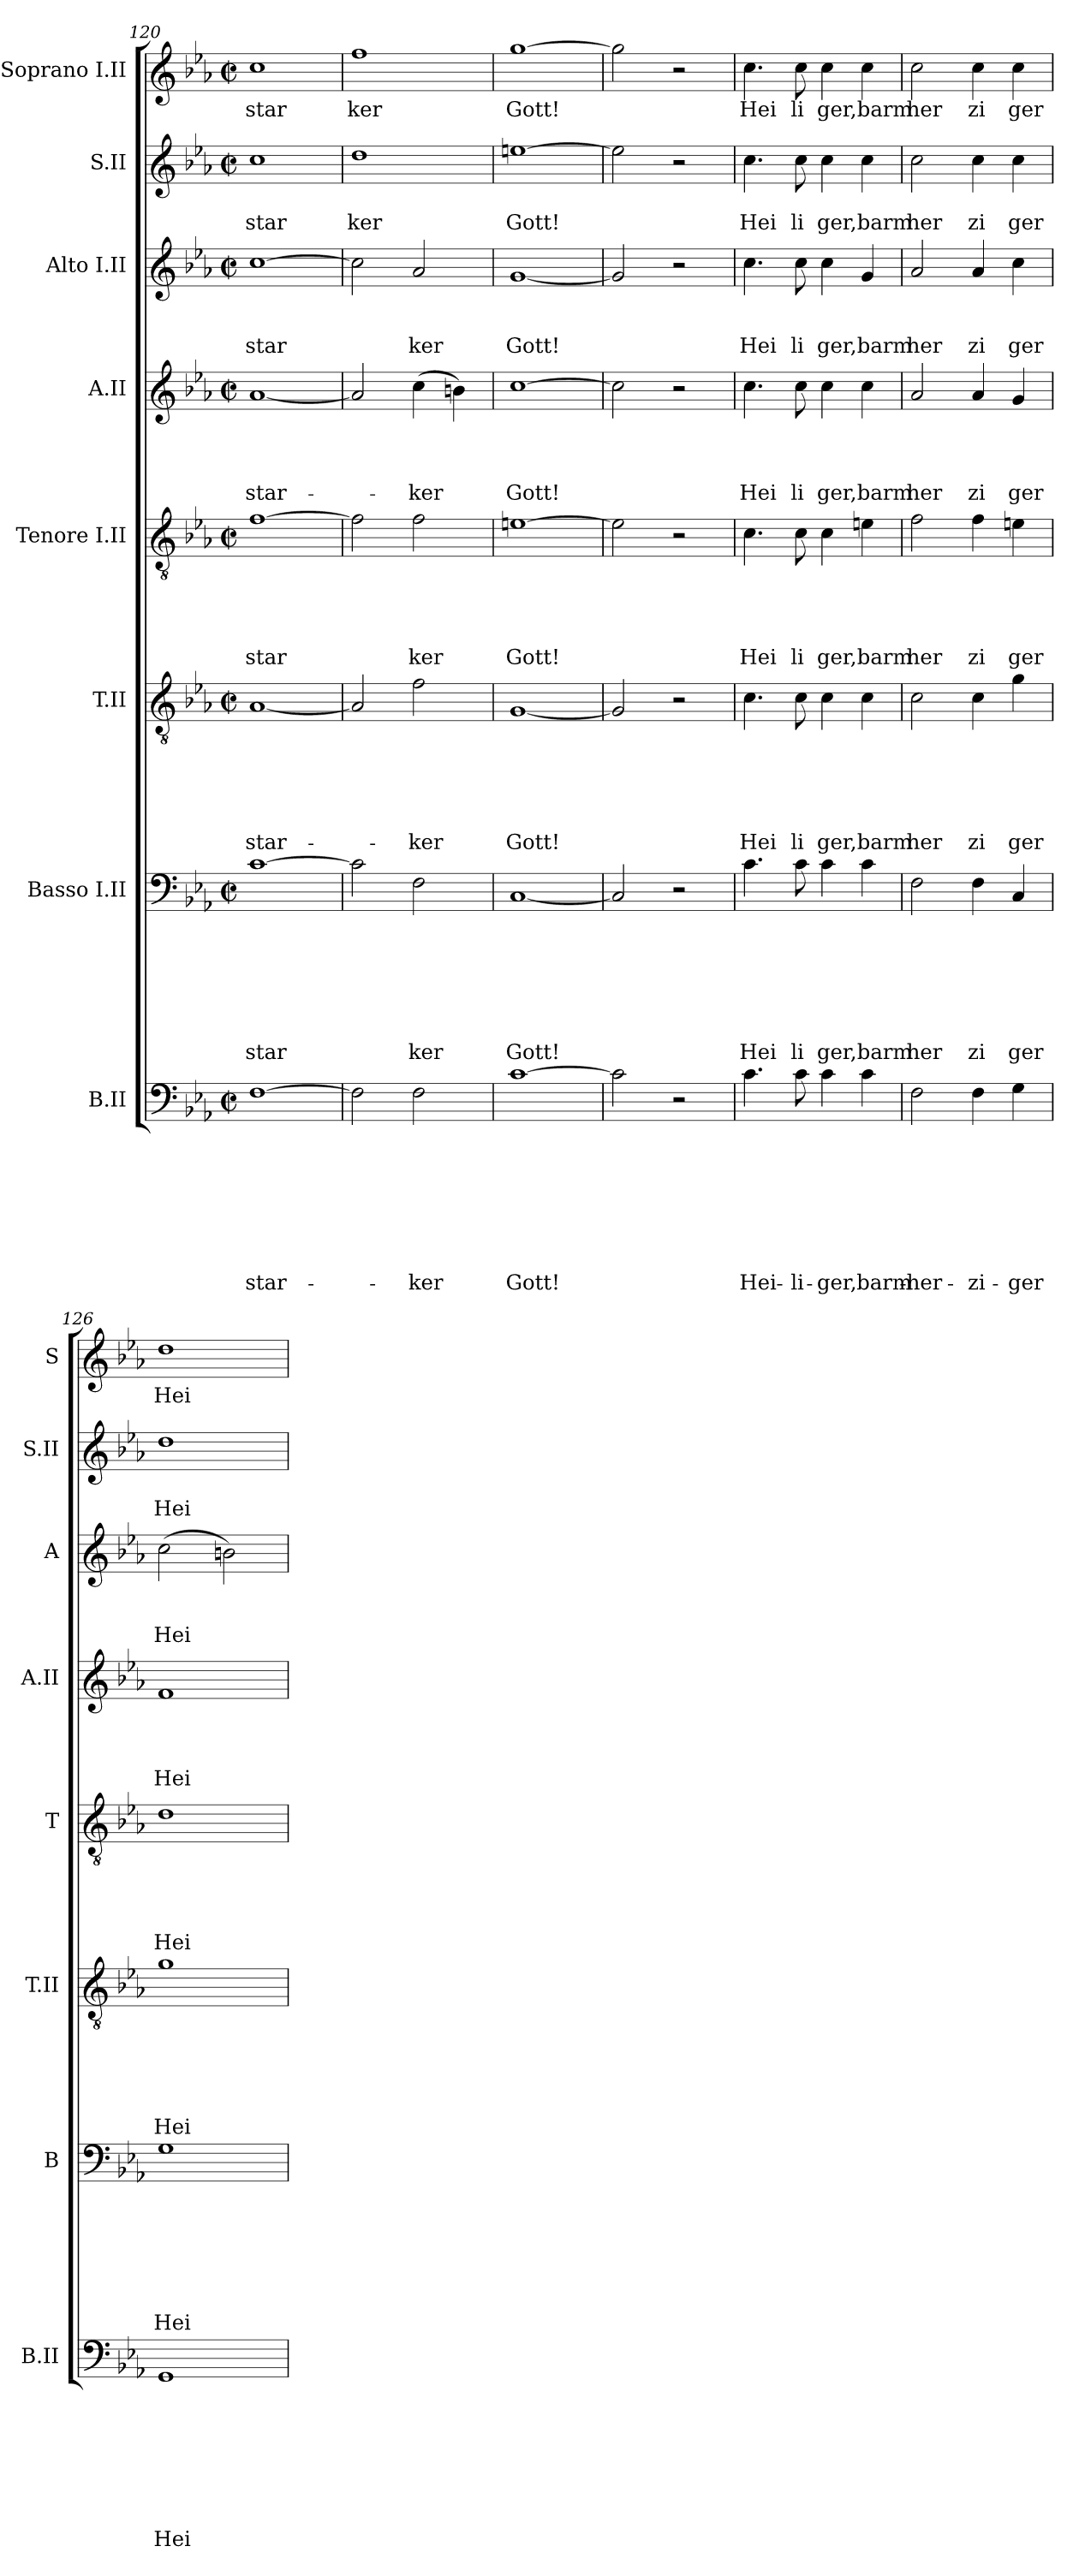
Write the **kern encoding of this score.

**kern	**text	**text	**text	**text	**text	**text	**text	**text	**kern	**text	**text	**text	**text	**text	**text	**text	**kern	**text	**text	**text	**text	**text	**text	**kern	**text	**text	**text	**text	**text	**kern	**text	**text	**text	**text	**kern	**text	**text	**text	**kern	**text	**text	**kern	**text
*part8	*part8	*part8	*part8	*part8	*part8	*part8	*part8	*part8	*part7	*part7	*part7	*part7	*part7	*part7	*part7	*part7	*part6	*part6	*part6	*part6	*part6	*part6	*part6	*part5	*part5	*part5	*part5	*part5	*part5	*part4	*part4	*part4	*part4	*part4	*part3	*part3	*part3	*part3	*part2	*part2	*part2	*part1	*part1
*staff8	*staff8	*staff8	*staff8	*staff8	*staff8	*staff8	*staff8	*staff8	*staff7	*staff7	*staff7	*staff7	*staff7	*staff7	*staff7	*staff7	*staff6	*staff6	*staff6	*staff6	*staff6	*staff6	*staff6	*staff5	*staff5	*staff5	*staff5	*staff5	*staff5	*staff4	*staff4	*staff4	*staff4	*staff4	*staff3	*staff3	*staff3	*staff3	*staff2	*staff2	*staff2	*staff1	*staff1
*I"B.II	*	*	*	*	*	*	*	*	*I"Basso I.II	*	*	*	*	*	*	*	*I"T.II	*	*	*	*	*	*	*I"Tenore I.II	*	*	*	*	*	*I"A.II	*	*	*	*	*I"Alto I.II	*	*	*	*I"S.II	*	*	*I"Soprano I.II	*
*I'B.II	*	*	*	*	*	*	*	*	*I'B	*	*	*	*	*	*	*	*I'T.II	*	*	*	*	*	*	*I'T	*	*	*	*	*	*I'A.II	*	*	*	*	*I'A	*	*	*	*I'S.II	*	*	*I'S	*
*clefF4	*	*	*	*	*	*	*	*	*clefF4	*	*	*	*	*	*	*	*clefGv2	*	*	*	*	*	*	*clefGv2	*	*	*	*	*	*clefG2	*	*	*	*	*clefG2	*	*	*	*clefG2	*	*	*clefG2	*
*k[b-e-a-]	*	*	*	*	*	*	*	*	*k[b-e-a-]	*	*	*	*	*	*	*	*k[b-e-a-]	*	*	*	*	*	*	*k[b-e-a-]	*	*	*	*	*	*k[b-e-a-]	*	*	*	*	*k[b-e-a-]	*	*	*	*k[b-e-a-]	*	*	*k[b-e-a-]	*
*E-:	*	*	*	*	*	*	*	*	*E-:	*	*	*	*	*	*	*	*E-:	*	*	*	*	*	*	*E-:	*	*	*	*	*	*E-:	*	*	*	*	*E-:	*	*	*	*E-:	*	*	*E-:	*
*M2/2	*	*	*	*	*	*	*	*	*M2/2	*	*	*	*	*	*	*	*M2/2	*	*	*	*	*	*	*M2/2	*	*	*	*	*	*M2/2	*	*	*	*	*M2/2	*	*	*	*M2/2	*	*	*M2/2	*
*met(c|)	*	*	*	*	*	*	*	*	*met(c|)	*	*	*	*	*	*	*	*met(c|)	*	*	*	*	*	*	*met(c|)	*	*	*	*	*	*met(c|)	*	*	*	*	*met(c|)	*	*	*	*met(c|)	*	*	*met(c|)	*
=120	=120	=120	=120	=120	=120	=120	=120	=120	=120	=120	=120	=120	=120	=120	=120	=120	=120	=120	=120	=120	=120	=120	=120	=120	=120	=120	=120	=120	=120	=120	=120	=120	=120	=120	=120	=120	=120	=120	=120	=120	=120	=120	=120
!	!	!	!	!	!	!	!	!LO:LY:b	!	!	!	!	!	!	!	!LO:LY:b	!	!	!	!	!	!	!LO:LY:b	!	!	!	!	!	!LO:LY:b	!	!	!	!	!LO:LY:b	!	!	!	!LO:LY:b	!	!	!LO:LY:b	!	!LO:LY:b
[>1F	.	.	.	.	.	.	.	star-	[>1c	.	.	.	.	.	.	star	[<1A-	.	.	.	.	.	star-	[>1f	.	.	.	.	star	[<1a-	.	.	.	star-	[>1cc	.	.	star	1cc	.	star	1cc	star
=121	=121	=121	=121	=121	=121	=121	=121	=121	=121	=121	=121	=121	=121	=121	=121	=121	=121	=121	=121	=121	=121	=121	=121	=121	=121	=121	=121	=121	=121	=121	=121	=121	=121	=121	=121	=121	=121	=121	=121	=121	=121	=121	=121
!	!	!	!	!	!	!	!	!	!	!	!	!	!	!	!	!	!	!	!	!	!	!	!	!	!	!	!	!	!	!	!	!	!	!	!	!	!	!	!	!	!LO:LY:b	!	!LO:LY:b
2F\]	.	.	.	.	.	.	.	.	2c\]	.	.	.	.	.	.	.	2A-/]	.	.	.	.	.	.	2f\]	.	.	.	.	.	2a-/]	.	.	.	.	2cc\]	.	.	.	1dd	.	ker	1ff	ker
!	!	!	!	!	!	!	!	!LO:LY:b	!	!	!	!	!	!	!	!LO:LY:b	!	!	!	!	!	!	!LO:LY:b	!	!	!	!	!	!LO:LY:b	!	!	!	!	!LO:LY:b	!	!	!	!LO:LY:b	!	!	!	!	!
2F\	.	.	.	.	.	.	.	-ker	2F\	.	.	.	.	.	.	ker	2f\	.	.	.	.	.	-ker	2f\	.	.	.	.	ker	(>4cc\	.	.	.	-ker	2a-/	.	.	ker	.	.	.	.	.
.	.	.	.	.	.	.	.	.	.	.	.	.	.	.	.	.	.	.	.	.	.	.	.	.	.	.	.	.	.	4bn\)	.	.	.	.	.	.	.	.	.	.	.	.	.
=122	=122	=122	=122	=122	=122	=122	=122	=122	=122	=122	=122	=122	=122	=122	=122	=122	=122	=122	=122	=122	=122	=122	=122	=122	=122	=122	=122	=122	=122	=122	=122	=122	=122	=122	=122	=122	=122	=122	=122	=122	=122	=122	=122
!	!	!	!	!	!	!	!	!LO:LY:b	!	!	!	!	!	!	!	!LO:LY:b	!	!	!	!	!	!	!LO:LY:b	!	!	!	!	!	!LO:LY:b	!	!	!	!	!LO:LY:b	!	!	!	!LO:LY:b	!	!	!LO:LY:b	!	!LO:LY:b
[>1c	.	.	.	.	.	.	.	Gott!	[<1C	.	.	.	.	.	.	Gott!	[<1G	.	.	.	.	.	Gott!	[>1en	.	.	.	.	Gott!	[>1cc	.	.	.	Gott!	[<1g	.	.	Gott!	[>1een	.	Gott!	[>1gg	Gott!
=123	=123	=123	=123	=123	=123	=123	=123	=123	=123	=123	=123	=123	=123	=123	=123	=123	=123	=123	=123	=123	=123	=123	=123	=123	=123	=123	=123	=123	=123	=123	=123	=123	=123	=123	=123	=123	=123	=123	=123	=123	=123	=123	=123
2c\]	.	.	.	.	.	.	.	.	2C/]	.	.	.	.	.	.	.	2G/]	.	.	.	.	.	.	2e\]	.	.	.	.	.	2cc\]	.	.	.	.	2g/]	.	.	.	2ee\]	.	.	2gg\]	.
2r	.	.	.	.	.	.	.	.	2r	.	.	.	.	.	.	.	2r	.	.	.	.	.	.	2r	.	.	.	.	.	2r	.	.	.	.	2r	.	.	.	2r	.	.	2r	.
!!LO:PB:g=z
=124	=124	=124	=124	=124	=124	=124	=124	=124	=124	=124	=124	=124	=124	=124	=124	=124	=124	=124	=124	=124	=124	=124	=124	=124	=124	=124	=124	=124	=124	=124	=124	=124	=124	=124	=124	=124	=124	=124	=124	=124	=124	=124	=124
!	!	!	!	!	!	!	!	!LO:LY:b	!	!	!	!	!	!	!	!LO:LY:b	!	!	!	!	!	!	!LO:LY:b	!	!	!	!	!	!LO:LY:b	!	!	!	!	!LO:LY:b	!	!	!	!LO:LY:b	!	!	!LO:LY:b	!	!LO:LY:b
4.c\	.	.	.	.	.	.	.	Hei-	4.c\	.	.	.	.	.	.	Hei	4.c\	.	.	.	.	.	Hei	4.c\	.	.	.	.	Hei	4.cc\	.	.	.	Hei	4.cc\	.	.	Hei	4.cc\	.	Hei	4.cc\	Hei
!	!	!	!	!	!	!	!	!LO:LY:b	!	!	!	!	!	!	!	!LO:LY:b	!	!	!	!	!	!	!LO:LY:b	!	!	!	!	!	!LO:LY:b	!	!	!	!	!LO:LY:b	!	!	!	!LO:LY:b	!	!	!LO:LY:b	!	!LO:LY:b
8c\	.	.	.	.	.	.	.	-li-	8c\	.	.	.	.	.	.	li	8c\	.	.	.	.	.	li	8c\	.	.	.	.	li	8cc\	.	.	.	li	8cc\	.	.	li	8cc\	.	li	8cc\	li
!	!	!	!	!	!	!	!	!LO:LY:b	!	!	!	!	!	!	!	!LO:LY:b	!	!	!	!	!	!	!LO:LY:b	!	!	!	!	!	!LO:LY:b	!	!	!	!	!LO:LY:b	!	!	!	!LO:LY:b	!	!	!LO:LY:b	!	!LO:LY:b
4c\	.	.	.	.	.	.	.	-ger,	4c\	.	.	.	.	.	.	ger,	4c\	.	.	.	.	.	ger,	4c\	.	.	.	.	ger,	4cc\	.	.	.	ger,	4cc\	.	.	ger,	4cc\	.	ger,	4cc\	ger,
!	!	!	!	!	!	!	!	!LO:LY:b	!	!	!	!	!	!	!	!LO:LY:b	!	!	!	!	!	!	!LO:LY:b	!	!	!	!	!	!LO:LY:b	!	!	!	!	!LO:LY:b	!	!	!	!LO:LY:b	!	!	!LO:LY:b	!	!LO:LY:b
4c\	.	.	.	.	.	.	.	barm-	4c\	.	.	.	.	.	.	barm	4c\	.	.	.	.	.	barm	4en\	.	.	.	.	barm	4cc\	.	.	.	barm	4g/	.	.	barm	4cc\	.	barm	4cc\	barm
=125	=125	=125	=125	=125	=125	=125	=125	=125	=125	=125	=125	=125	=125	=125	=125	=125	=125	=125	=125	=125	=125	=125	=125	=125	=125	=125	=125	=125	=125	=125	=125	=125	=125	=125	=125	=125	=125	=125	=125	=125	=125	=125	=125
!	!	!	!	!	!	!	!	!LO:LY:b	!	!	!	!	!	!	!	!LO:LY:b	!	!	!	!	!	!	!LO:LY:b	!	!	!	!	!	!LO:LY:b	!	!	!	!	!LO:LY:b	!	!	!	!LO:LY:b	!	!	!LO:LY:b	!	!LO:LY:b
2F\	.	.	.	.	.	.	.	-her-	2F\	.	.	.	.	.	.	her	2c\	.	.	.	.	.	her	2f\	.	.	.	.	her	2a-/	.	.	.	her	2a-/	.	.	her	2cc\	.	her	2cc\	her
!	!	!	!	!	!	!	!	!LO:LY:b	!	!	!	!	!	!	!	!LO:LY:b	!	!	!	!	!	!	!LO:LY:b	!	!	!	!	!	!LO:LY:b	!	!	!	!	!LO:LY:b	!	!	!	!LO:LY:b	!	!	!LO:LY:b	!	!LO:LY:b
4F\	.	.	.	.	.	.	.	-zi-	4F\	.	.	.	.	.	.	zi	4c\	.	.	.	.	.	zi	4f\	.	.	.	.	zi	4a-/	.	.	.	zi	4a-/	.	.	zi	4cc\	.	zi	4cc\	zi
!	!	!	!	!	!	!	!	!LO:LY:b	!	!	!	!	!	!	!	!LO:LY:b	!	!	!	!	!	!	!LO:LY:b	!	!	!	!	!	!LO:LY:b	!	!	!	!	!LO:LY:b	!	!	!	!LO:LY:b	!	!	!LO:LY:b	!	!LO:LY:b
4G\	.	.	.	.	.	.	.	-ger	4C/	.	.	.	.	.	.	ger	4g\	.	.	.	.	.	ger	4en\	.	.	.	.	ger	4g/	.	.	.	ger	4cc\	.	.	ger	4cc\	.	ger	4cc\	ger
=126	=126	=126	=126	=126	=126	=126	=126	=126	=126	=126	=126	=126	=126	=126	=126	=126	=126	=126	=126	=126	=126	=126	=126	=126	=126	=126	=126	=126	=126	=126	=126	=126	=126	=126	=126	=126	=126	=126	=126	=126	=126	=126	=126
!	!	!	!	!	!	!	!	!LO:LY:b	!	!	!	!	!	!	!	!LO:LY:b	!	!	!	!	!	!	!LO:LY:b	!	!	!	!	!	!LO:LY:b	!	!	!	!	!LO:LY:b	!	!	!	!LO:LY:b	!	!	!LO:LY:b	!	!LO:LY:b
1GG	.	.	.	.	.	.	.	Hei-	1G	.	.	.	.	.	.	Hei	1g	.	.	.	.	.	Hei	1d	.	.	.	.	Hei	1f	.	.	.	Hei	(>2cc\	.	.	Hei	1dd	.	Hei	1dd	Hei
.	.	.	.	.	.	.	.	.	.	.	.	.	.	.	.	.	.	.	.	.	.	.	.	.	.	.	.	.	.	.	.	.	.	.	2bn\)	.	.	.	.	.	.	.	.
=	=	=	=	=	=	=	=	=	=	=	=	=	=	=	=	=	=	=	=	=	=	=	=	=	=	=	=	=	=	=	=	=	=	=	=	=	=	=	=	=	=	=	=
*-	*-	*-	*-	*-	*-	*-	*-	*-	*-	*-	*-	*-	*-	*-	*-	*-	*-	*-	*-	*-	*-	*-	*-	*-	*-	*-	*-	*-	*-	*-	*-	*-	*-	*-	*-	*-	*-	*-	*-	*-	*-	*-	*-
